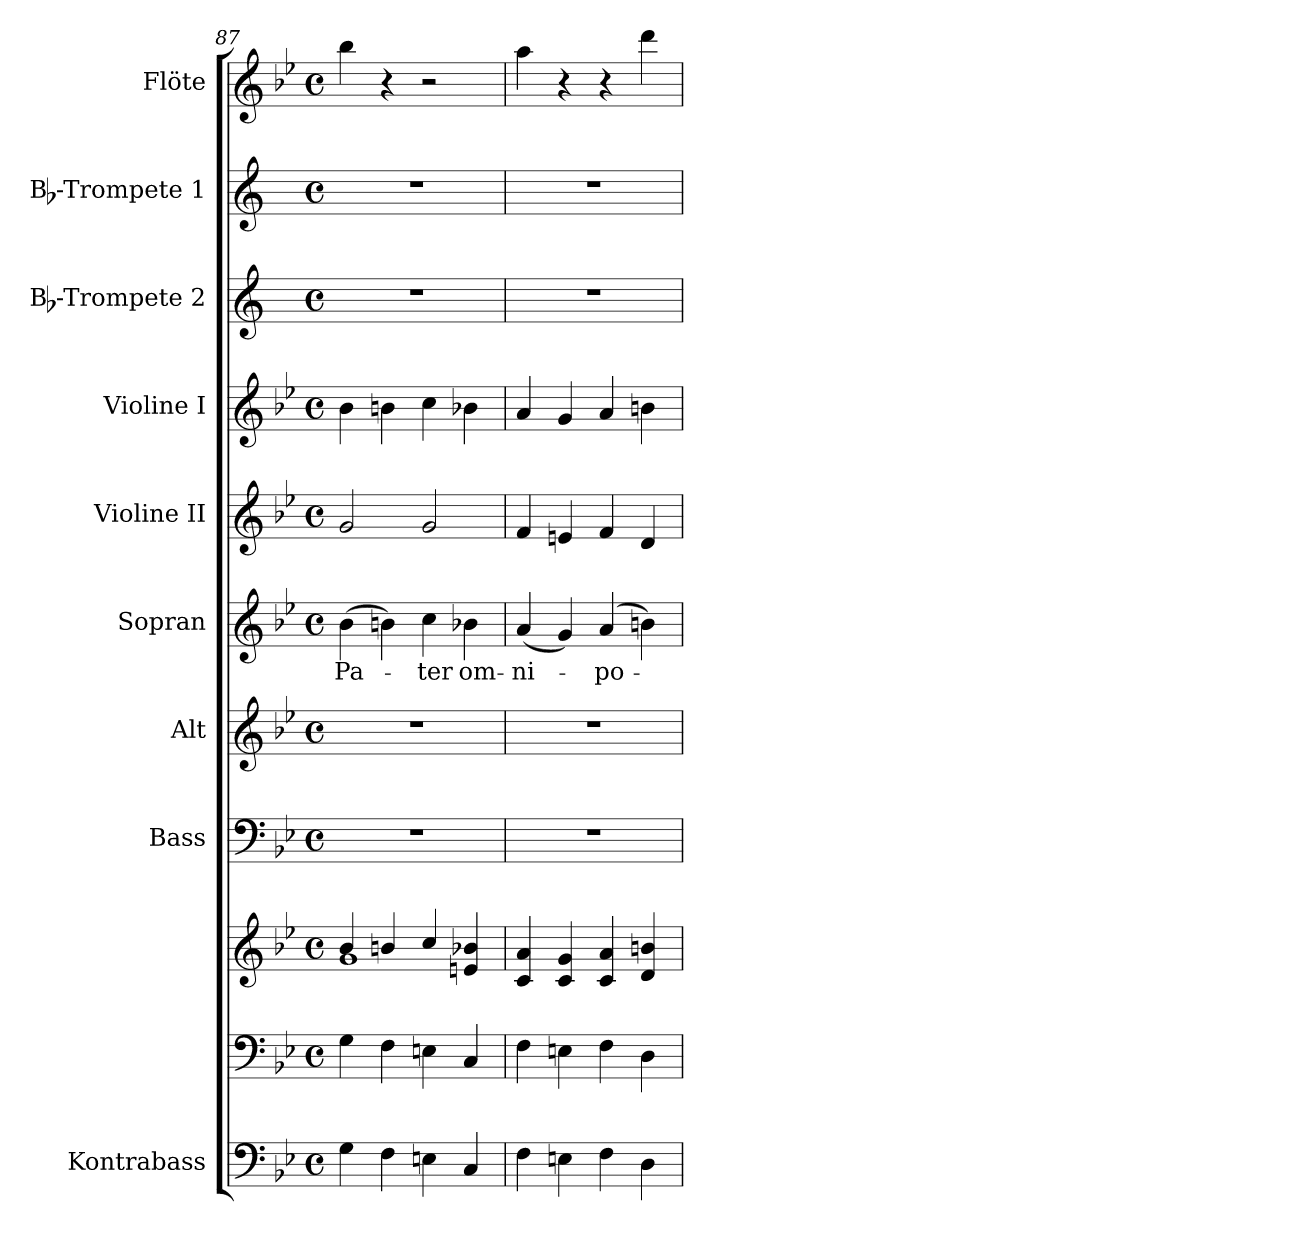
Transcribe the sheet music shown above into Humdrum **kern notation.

**kern	**kern	**kern	**kern	**kern	**kern	**text	**kern	**kern	**kern	**kern	**kern
*part10	*part9	*part9	*part8	*part7	*part6	*part6	*part5	*part4	*part3	*part2	*part1
*staff11	*staff10	*staff9	*staff8	*staff7	*staff6	*staff6	*staff5	*staff4	*staff3	*staff2	*staff1
*I"Kontrabass	*	*	*I"Bass	*I"Alt	*I"Sopran	*	*I"Violine II	*I"Violine I	*I"Bb-Trompete 2	*I"Bb-Trompete 1	*I"Flöte
*I'Kb.	*	*	*I'B.	*I'A.	*I'S.	*	*I'Vl. II	*I'Vl. I	*I'Bb Trp. 2	*I'Bb Trp. 1	*I'Fl.
*clefF4	*clefF4	*clefG2	*clefF4	*clefG2	*clefG2	*	*clefG2	*clefG2	*clefG2	*clefG2	*clefG2
*ITrd7c12	*	*	*	*	*	*	*	*	*ITrd1c2	*ITrd1c2	*
*k[b-e-]	*k[b-e-]	*k[b-e-]	*k[b-e-]	*k[b-e-]	*k[b-e-]	*	*k[b-e-]	*k[b-e-]	*k[b-e-]	*k[b-e-]	*k[b-e-]
*B-:	*B-:	*B-:	*B-:	*B-:	*B-:	*	*B-:	*B-:	*B-:	*B-:	*B-:
*M4/4	*M4/4	*M4/4	*M4/4	*M4/4	*M4/4	*	*M4/4	*M4/4	*M4/4	*M4/4	*M4/4
*met(c)	*met(c)	*met(c)	*met(c)	*met(c)	*met(c)	*	*met(c)	*met(c)	*met(c)	*met(c)	*met(c)
=87	=87	=87	=87	=87	=87	=87	=87	=87	=87	=87	=87
*	*	*^	*	*	*	*	*	*	*	*	*
!	!	!	!	!	!	!	!LO:LY:b	!	!	!	!	!
4GG\	4G\	4b-/	1g	1r	1r	(>4b-\	Pa-	2g/	4b-\	1r	1r	4bb-\
4FF\	4F\	4bn/	.	.	.	4bn\)	.	.	4bn\	.	.	4r
!	!	!	!	!	!	!	!LO:LY:b	!	!	!	!	!
4EEn\	4En\	4cc/	.	.	.	4cc\	-ter	2g/	4cc\	.	.	2r
!	!	!	!	!	!	!	!LO:LY:b	!	!	!	!	!
4CC/	4C/	4en/ 4b-X/	.	.	.	4b-X\	om-	.	4b-X\	.	.	.
*	*	*v	*v	*	*	*	*	*	*	*	*	*
!!LO:PB:g=z
=88	=88	=88	=88	=88	=88	=88	=88	=88	=88	=88	=88
!	!	!	!	!	!	!LO:LY:b	!	!	!	!	!
4FF\	4F\	4c/ 4a/	1r	1r	(<4a/	-ni-	4f/	4a/	1r	1r	4aa\
4EEn\	4En\	4c/ 4g/	.	.	4g/)	.	4en/	4g/	.	.	4r
!	!	!	!	!	!	!LO:LY:b	!	!	!	!	!
4FF\	4F\	4c/ 4a/	.	.	(4a/	-po-	4f/	4a/	.	.	4r
4DD\	4D\	4d/ 4bn/	.	.	4bn\)	.	4d/	4bn\	.	.	4ddd\
=	=	=	=	=	=	=	=	=	=	=	=
*-	*-	*-	*-	*-	*-	*-	*-	*-	*-	*-	*-
